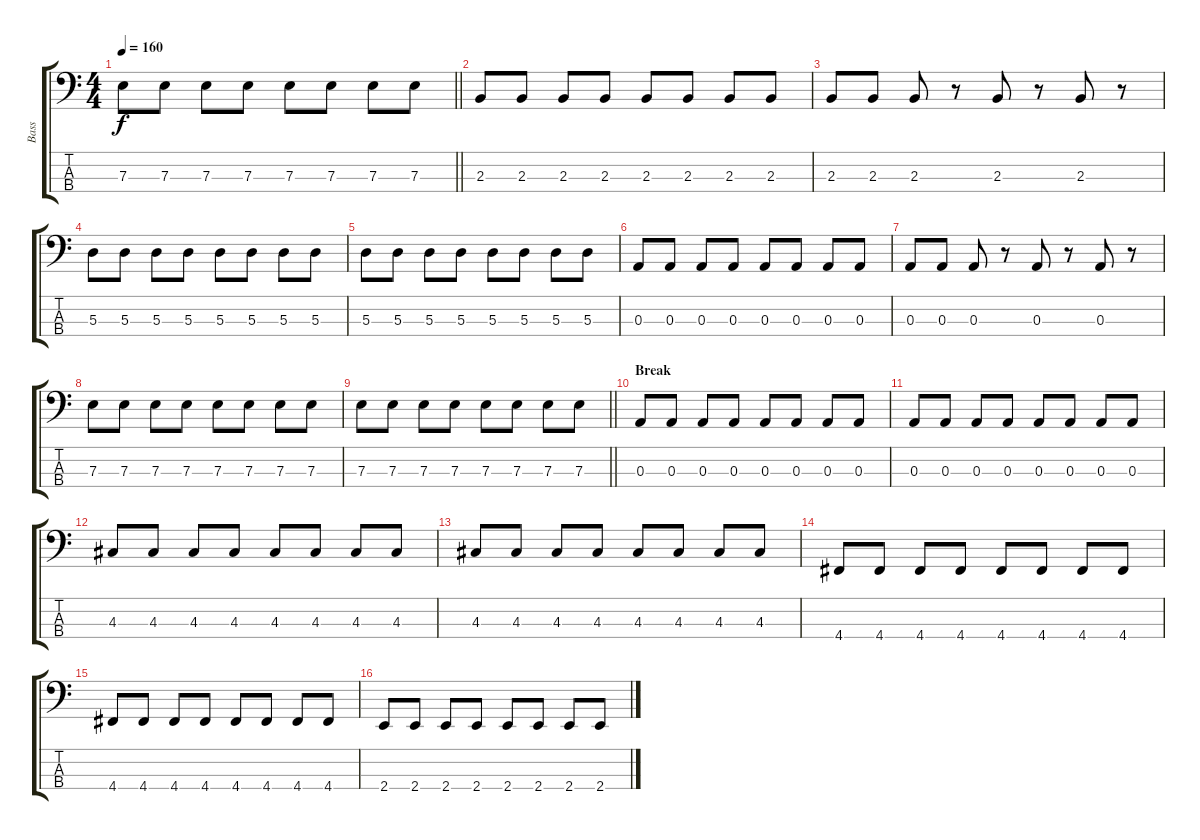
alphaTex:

\track ("Bass" "Bass") {instrument electricbassfinger}
\staff {score tabs}
\tuning (G2 D2 A1 D1) {hide}
\ts (4 4)
\tempo 160
\clef f4
\barLineRight lightlight
\ks c
7.3.8{dy f} 7.3.8 7.3.8 7.3.8 7.3.8 7.3.8 7.3.8 7.3.8 |
\section ("" "")
2.3.8 2.3.8 2.3.8 2.3.8 2.3.8 2.3.8 2.3.8 2.3.8 |
2.3.8 2.3.8 2.3.8 r.8 2.3.8 r.8 2.3.8 r.8 |
5.3.8 5.3.8 5.3.8 5.3.8 5.3.8 5.3.8 5.3.8 5.3.8 |
5.3.8 5.3.8 5.3.8 5.3.8 5.3.8 5.3.8 5.3.8 5.3.8 |
0.3.8 0.3.8 0.3.8 0.3.8 0.3.8 0.3.8 0.3.8 0.3.8 |
0.3.8 0.3.8 0.3.8 r.8 0.3.8 r.8 0.3.8 r.8 |
7.3.8 7.3.8 7.3.8 7.3.8 7.3.8 7.3.8 7.3.8 7.3.8 |
\barLineRight lightlight
7.3.8 7.3.8 7.3.8 7.3.8 7.3.8 7.3.8 7.3.8 7.3.8 |
\section ("" "Break")
0.3.8 0.3.8 0.3.8 0.3.8 0.3.8 0.3.8 0.3.8 0.3.8 |
0.3.8 0.3.8 0.3.8 0.3.8 0.3.8 0.3.8 0.3.8 0.3.8 |
4.3.8 4.3.8 4.3.8 4.3.8 4.3.8 4.3.8 4.3.8 4.3.8 |
4.3.8 4.3.8 4.3.8 4.3.8 4.3.8 4.3.8 4.3.8 4.3.8 |
4.4.8 4.4.8 4.4.8 4.4.8 4.4.8 4.4.8 4.4.8 4.4.8 |
4.4.8 4.4.8 4.4.8 4.4.8 4.4.8 4.4.8 4.4.8 4.4.8 |
2.4.8 2.4.8 2.4.8 2.4.8 2.4.8 2.4.8 2.4.8 2.4.8
